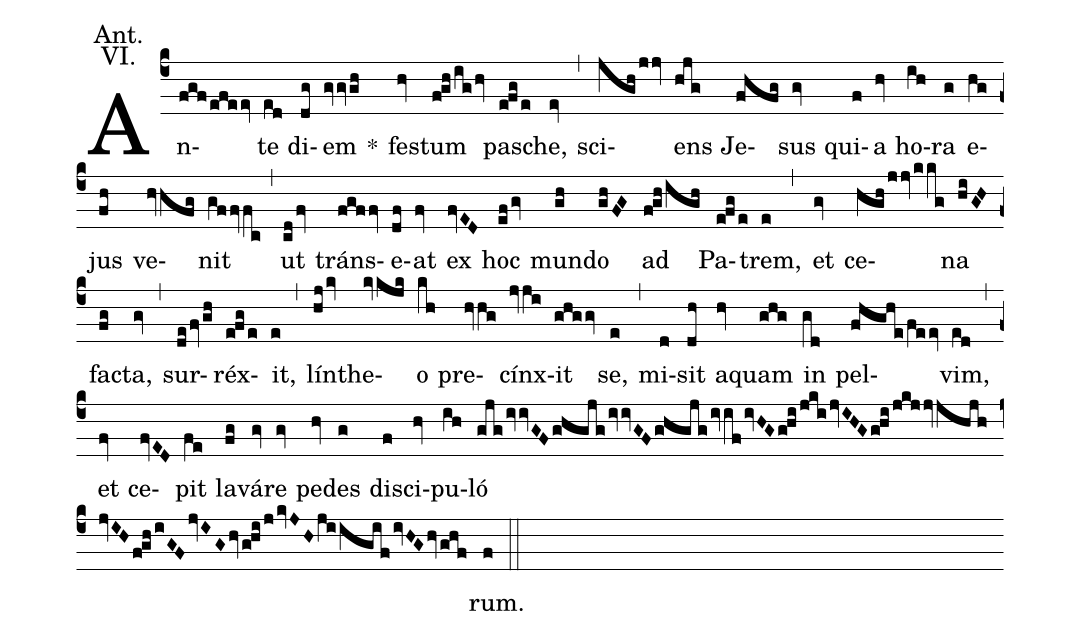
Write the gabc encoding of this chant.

annotation: Ant.;
annotation: VI.;
%%
(c4) An(fgfefeev)te(ed) di(dg)em(gvgvgh) *() fes(hv)tum(fghighv) pas(efge)che,(ev) (,)
sci(jghjjv)ens(hjg) Je(fhfg)sus(gv) qui(f)a(hv) ho(ih)ra(g) e(hg)jus(fh) ve(hvhfg)nit(gffvfc) (,)
ut(cdfv) tráns(fgffv)e(df)at(fv) ex(fvED) hoc(efgv) mun(gh)do(ghFG) ad(fghigh) Pa(efge)trem,(e) (,)
et(gv) ce(hghjjvkkg)na(hiGH) fac(fg)ta,(gv) (,)
sur(defvgh)réx(efge)it,(e) (,)
lín(hjkv)the(kvkjk)o(kh) pre(hvhg)cínx(jvji)it(ghggv) se,(e) (,)
mi(d)sit(dh) a(hv)quam(ghg) in(gd) pel(fhghefeev)vim,(ed) (,)
et(fv) ce(fvED)pit(fe) la(fg)vá(gv)re(gv) pe(hv)des(g) dis(f)ci(hv)pu(ih)ló(gjgivivGFghgjgivivGFghgjgivifivHGghijkijvIHGghijkjjvjhjhjvIHfghiGFjvIGhvghijkvJHjiigifivHGhvghf) rum.(f) (::)
